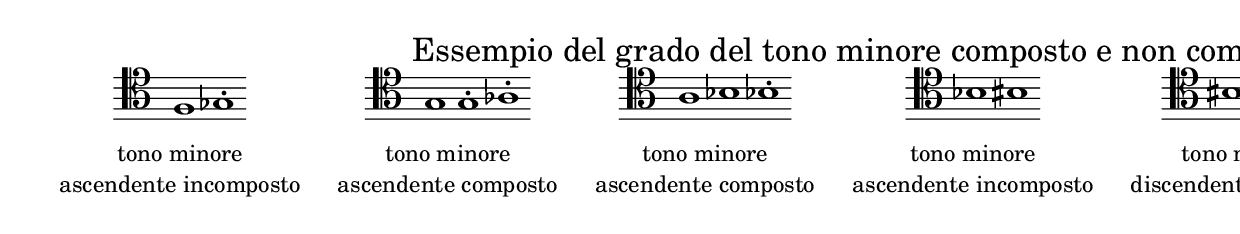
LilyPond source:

\version "2.22.2"

% Auto generated file

\header {
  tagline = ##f
}

dot = {
   \once \override Script.add-stem-support = ##f
   \once \override Script.toward-stem-shift = 0
   \once \override Script.skyline-horizontal-padding = 0
   \once \override Script.direction = 1
   \once \override Script.font-size = 1
}

\markup {
  \center-column {
    \line {
      \center-align
      \fontsize#3 { \concat { \normal-text "Essempio del grado del tono minore composto e non composto"} }
    }
    \line {
      \center-column {

        \line {
          \score {
            <<
              \new Staff \with { instrumentName = ""} {
                \override Staff.TimeSignature.stencil = ##f
                \override Staff.NoteHead.style = #'baroque
                \accidentalStyle Score.forget
                \cadenzaOn
                \clef "tenor" f1 
                \dot ges1-. 
                \cadenzaOff
              }
            >>
            \layout {
              \context {
                \Score
                \override SpacingSpanner.common-shortest-duration = #(ly:make-moment 1)
              }
            }
          }
        }
        \null
        \line {
          \left-align {  \normal-text "tono minore" }
        }
        \line {
          \left-align {  \normal-text "ascendente incomposto" }
        }

      }
      \hspace #3 
      \center-column {

        \line {
          \score {
            <<
              \new Staff \with { instrumentName = ""} {
                \override Staff.TimeSignature.stencil = ##f
                \override Staff.NoteHead.style = #'baroque
                \accidentalStyle Score.forget
                \cadenzaOn
                \clef "tenor" g1 
                \dot g1-. 
                \dot as1-. 
                \cadenzaOff
              }
            >>
            \layout {
              \context {
                \Score
                \override SpacingSpanner.common-shortest-duration = #(ly:make-moment 1)
              }
            }
          }
        }
        \null
        \line {
          \left-align {  \normal-text "tono minore" }
        }
        \line {
          \left-align {  \normal-text "ascendente composto" }
        }

      }
      \hspace #3 
      \center-column {

        \line {
          \score {
            <<
              \new Staff \with { instrumentName = ""} {
                \override Staff.TimeSignature.stencil = ##f
                \override Staff.NoteHead.style = #'baroque
                \accidentalStyle Score.forget
                \cadenzaOn
                \clef "tenor" a1 
                bes1 
                \dot bes1-. 
                \cadenzaOff
              }
            >>
            \layout {
              \context {
                \Score
                \override SpacingSpanner.common-shortest-duration = #(ly:make-moment 1)
              }
            }
          }
        }
        \null
        \line {
          \left-align {  \normal-text "tono minore" }
        }
        \line {
          \left-align {  \normal-text "ascendente composto" }
        }

      }
      \hspace #3 
      \center-column {

        \line {
          \score {
            <<
              \new Staff \with { instrumentName = ""} {
                \override Staff.TimeSignature.stencil = ##f
                \override Staff.NoteHead.style = #'baroque
                \accidentalStyle Score.forget
                \cadenzaOn
                \clef "tenor" bes1 
                bis1 
                \cadenzaOff
              }
            >>
            \layout {
              \context {
                \Score
                \override SpacingSpanner.common-shortest-duration = #(ly:make-moment 1)
              }
            }
          }
        }
        \null
        \line {
          \left-align {  \normal-text "tono minore" }
        }
        \line {
          \left-align {  \normal-text "ascendente incomposto" }
        }

      }
      \hspace #3 
      \center-column {

        \line {
          \score {
            <<
              \new Staff \with { instrumentName = ""} {
                \override Staff.TimeSignature.stencil = ##f
                \override Staff.NoteHead.style = #'baroque
                \accidentalStyle Score.forget
                \cadenzaOn
                \clef "tenor" bis1 
                b1 
                bes1 
                \cadenzaOff
              }
            >>
            \layout {
              \context {
                \Score
                \override SpacingSpanner.common-shortest-duration = #(ly:make-moment 1)
              }
            }
          }
        }
        \null
        \line {
          \left-align {  \normal-text "tono minore" }
        }
        \line {
          \left-align {  \normal-text "discendente composto" }
        }

      }
      \hspace #3 
      \center-column {

        \line {
          \score {
            <<
              \new Staff \with { instrumentName = ""} {
                \override Staff.TimeSignature.stencil = ##f
                \override Staff.NoteHead.style = #'baroque
                \accidentalStyle Score.forget
                \cadenzaOn
                \clef "tenor" ais1 
                as1 
                \cadenzaOff
              }
            >>
            \layout {
              \context {
                \Score
                \override SpacingSpanner.common-shortest-duration = #(ly:make-moment 1)
              }
            }
          }
        }
        \null
        \line {
          \left-align {  \normal-text "tono minore" }
        }
        \line {
          \left-align {  \normal-text "discendente incomposto" }
        }

      }
      \hspace #3 

    }
  }
}